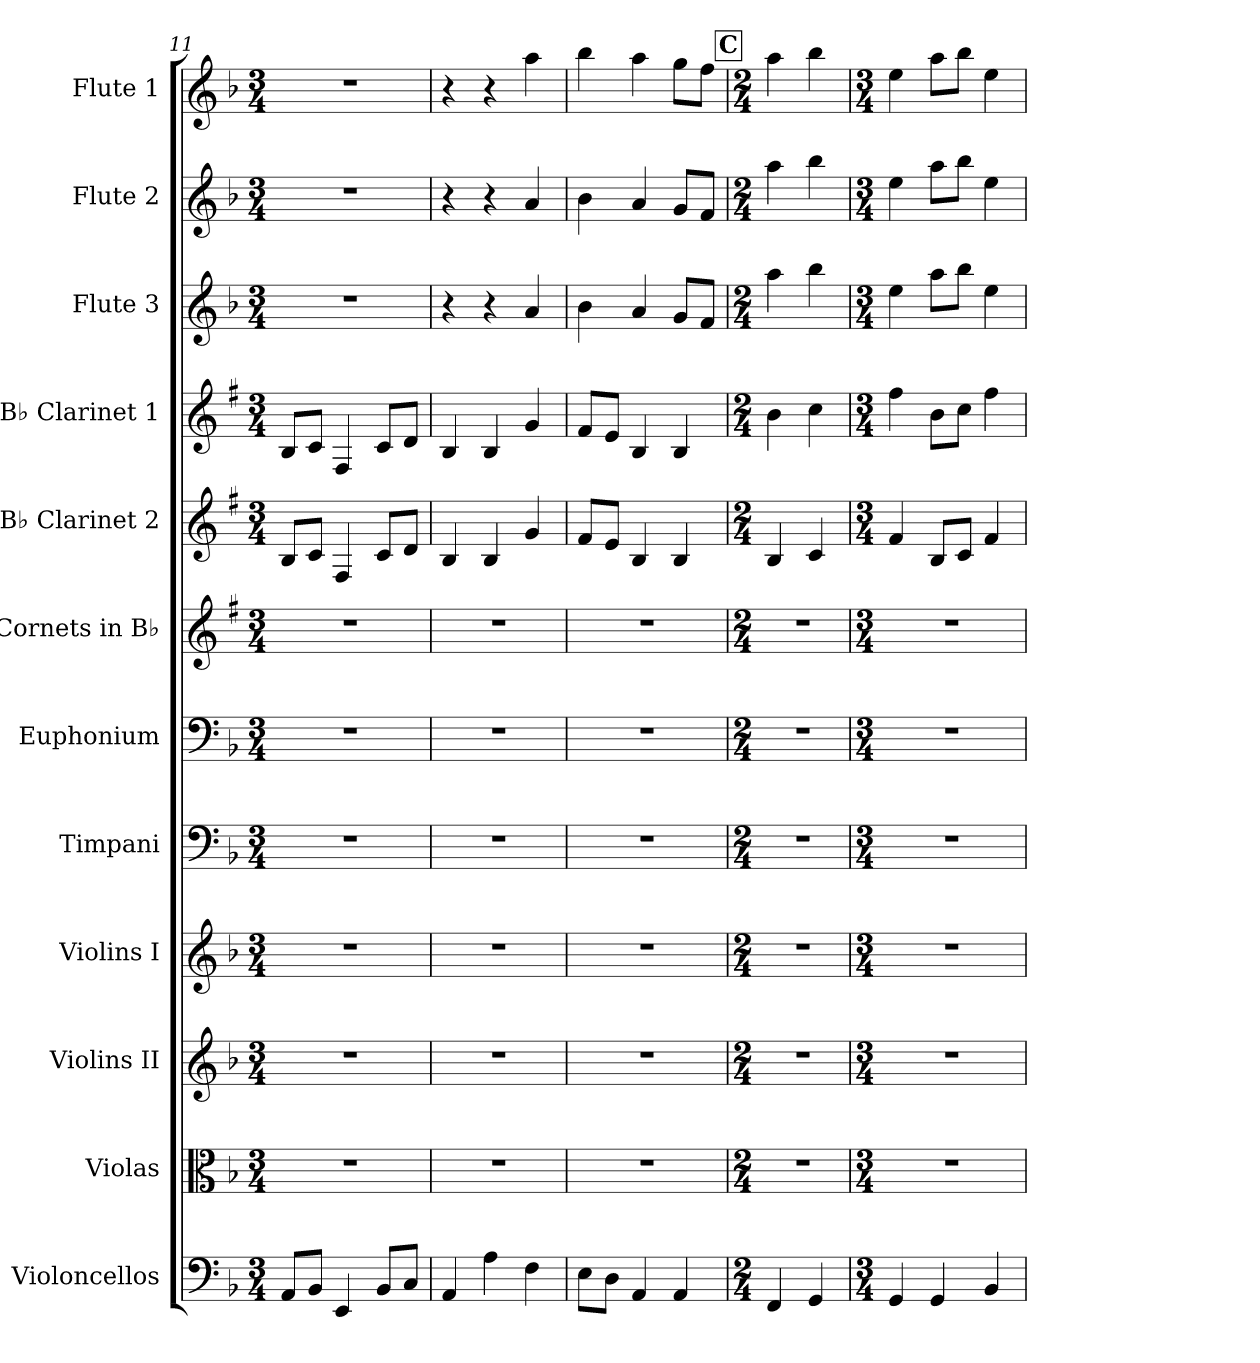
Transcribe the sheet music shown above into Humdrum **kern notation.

**kern	**kern	**kern	**kern	**kern	**kern	**kern	**kern	**kern	**kern	**kern	**kern
*part12	*part11	*part10	*part9	*part8	*part7	*part6	*part5	*part4	*part3	*part2	*part1
*staff12	*staff11	*staff10	*staff9	*staff8	*staff7	*staff6	*staff5	*staff4	*staff3	*staff2	*staff1
*I"Violoncellos	*I"Violas	*I"Violins II	*I"Violins I	*I"Timpani	*I"Euphonium	*I"Cornets in B♭	*I"B♭ Clarinet 2	*I"B♭ Clarinet 1	*I"Flute 3	*I"Flute 2	*I"Flute 1
*I'Vlc.	*I'Vla.	*I'Vln.	*I'Vln.	*I'Timp.	*I'Eu.	*	*I'B♭ Cl. 2	*I'B♭ Cl. 1	*I'Fl. 3	*I'Fl. 2	*I'Fl. 1
*clefF4	*clefC3	*clefG2	*clefG2	*clefF4	*clefF4	*clefG2	*clefG2	*clefG2	*clefG2	*clefG2	*clefG2
*	*	*	*	*	*	*ITrd1c2	*ITrd1c2	*ITrd1c2	*	*	*
*k[b-]	*k[b-]	*k[b-]	*k[b-]	*k[b-]	*k[b-]	*k[b-]	*k[b-]	*k[b-]	*k[b-]	*k[b-]	*k[b-]
*M3/4	*M3/4	*M3/4	*M3/4	*M3/4	*M3/4	*M3/4	*M3/4	*M3/4	*M3/4	*M3/4	*M3/4
=11	=11	=11	=11	=11	=11	=11	=11	=11	=11	=11	=11
8AA/L	2.r	2.r	2.r	2.r	2.r	2.r	8A/L	8A/L	2.r	2.r	2.r
8BB-/J	.	.	.	.	.	.	8B-/J	8B-/J	.	.	.
4EE/	.	.	.	.	.	.	4E/	4E/	.	.	.
8BB-/L	.	.	.	.	.	.	8B-/L	8B-/L	.	.	.
8C/J	.	.	.	.	.	.	8c/J	8c/J	.	.	.
=12	=12	=12	=12	=12	=12	=12	=12	=12	=12	=12	=12
4AA/	2.r	2.r	2.r	2.r	2.r	2.r	4A/	4A/	4r	4r	4r
4A\	.	.	.	.	.	.	4A/	4A/	4r	4r	4r
4F\	.	.	.	.	.	.	4f/	4f/	4a/	4a/	4aa\
=13	=13	=13	=13	=13	=13	=13	=13	=13	=13	=13	=13
8E\L	2.r	2.r	2.r	2.r	2.r	2.r	8e/L	8e/L	4b-\	4b-\	4bb-\
8D\J	.	.	.	.	.	.	8d/J	8d/J	.	.	.
4AA/	.	.	.	.	.	.	4A/	4A/	4a/	4a/	4aa\
4AA/	.	.	.	.	.	.	4A/	4A/	8g/L	8g/L	8gg\L
.	.	.	.	.	.	.	.	.	8f/J	8f/J	8ff\J
!!LO:REH:place=s1:a:B:fs=14:t=C
=14	=14	=14	=14	=14	=14	=14	=14	=14	=14	=14	=14
*M2/4	*M2/4	*M2/4	*M2/4	*M2/4	*M2/4	*M2/4	*M2/4	*M2/4	*M2/4	*M2/4	*M2/4
4FF/	2r	2r	2r	2r	2r	2r	4A/	4a\	4aa\	4aa\	4aa\
4GG/	.	.	.	.	.	.	4B-/	4b-\	4bb-\	4bb-\	4bb-\
=15	=15	=15	=15	=15	=15	=15	=15	=15	=15	=15	=15
*M3/4	*M3/4	*M3/4	*M3/4	*M3/4	*M3/4	*M3/4	*M3/4	*M3/4	*M3/4	*M3/4	*M3/4
4GG/	2.r	2.r	2.r	2.r	2.r	2.r	4e/	4ee\	4ee\	4ee\	4ee\
4GG/	.	.	.	.	.	.	8A/L	8a\L	8aa\L	8aa\L	8aa\L
.	.	.	.	.	.	.	8B-/J	8b-\J	8bb-\J	8bb-\J	8bb-\J
4BB-/	.	.	.	.	.	.	4e/	4ee\	4ee\	4ee\	4ee\
=	=	=	=	=	=	=	=	=	=	=	=
*-	*-	*-	*-	*-	*-	*-	*-	*-	*-	*-	*-
